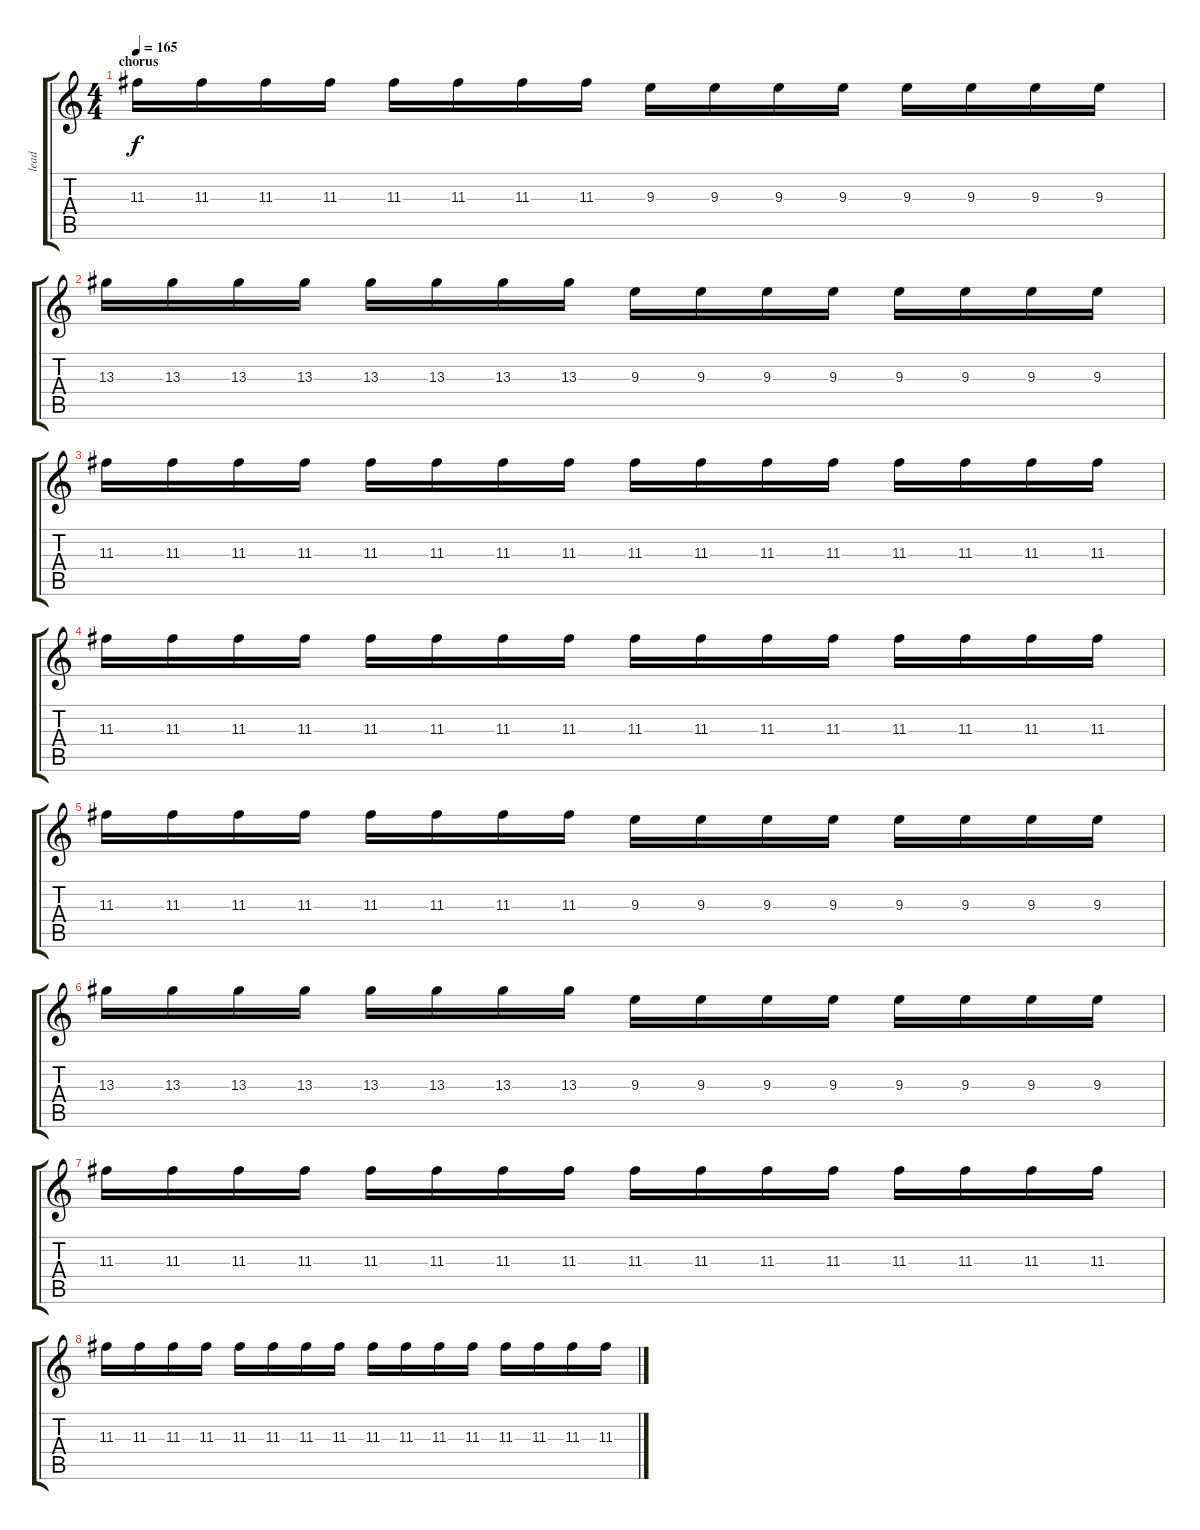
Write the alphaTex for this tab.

\track ("lead" "lead") {instrument distortionguitar}
\staff {score tabs}
\tuning (E4 B3 G3 D3 A2 E2) {hide}
\ts (4 4)
\section ("" "chorus")
\tempo 165
\clef g2
\ks c
11.3.16{dy f} 11.3.16 11.3.16 11.3.16 11.3.16 11.3.16 11.3.16 11.3.16 9.3.16 9.3.16 9.3.16 9.3.16 9.3.16 9.3.16 9.3.16 9.3.16 |
13.3.16 13.3.16 13.3.16 13.3.16 13.3.16 13.3.16 13.3.16 13.3.16 9.3.16 9.3.16 9.3.16 9.3.16 9.3.16 9.3.16 9.3.16 9.3.16 |
11.3.16 11.3.16 11.3.16 11.3.16 11.3.16 11.3.16 11.3.16 11.3.16 11.3.16 11.3.16 11.3.16 11.3.16 11.3.16 11.3.16 11.3.16 11.3.16 |
11.3.16 11.3.16 11.3.16 11.3.16 11.3.16 11.3.16 11.3.16 11.3.16 11.3.16 11.3.16 11.3.16 11.3.16 11.3.16 11.3.16 11.3.16 11.3.16 |
11.3.16 11.3.16 11.3.16 11.3.16 11.3.16 11.3.16 11.3.16 11.3.16 9.3.16 9.3.16 9.3.16 9.3.16 9.3.16 9.3.16 9.3.16 9.3.16 |
13.3.16 13.3.16 13.3.16 13.3.16 13.3.16 13.3.16 13.3.16 13.3.16 9.3.16 9.3.16 9.3.16 9.3.16 9.3.16 9.3.16 9.3.16 9.3.16 |
11.3.16 11.3.16 11.3.16 11.3.16 11.3.16 11.3.16 11.3.16 11.3.16 11.3.16 11.3.16 11.3.16 11.3.16 11.3.16 11.3.16 11.3.16 11.3.16 |
11.3.16 11.3.16 11.3.16 11.3.16 11.3.16 11.3.16 11.3.16 11.3.16 11.3.16 11.3.16 11.3.16 11.3.16 11.3.16 11.3.16 11.3.16 11.3.16
